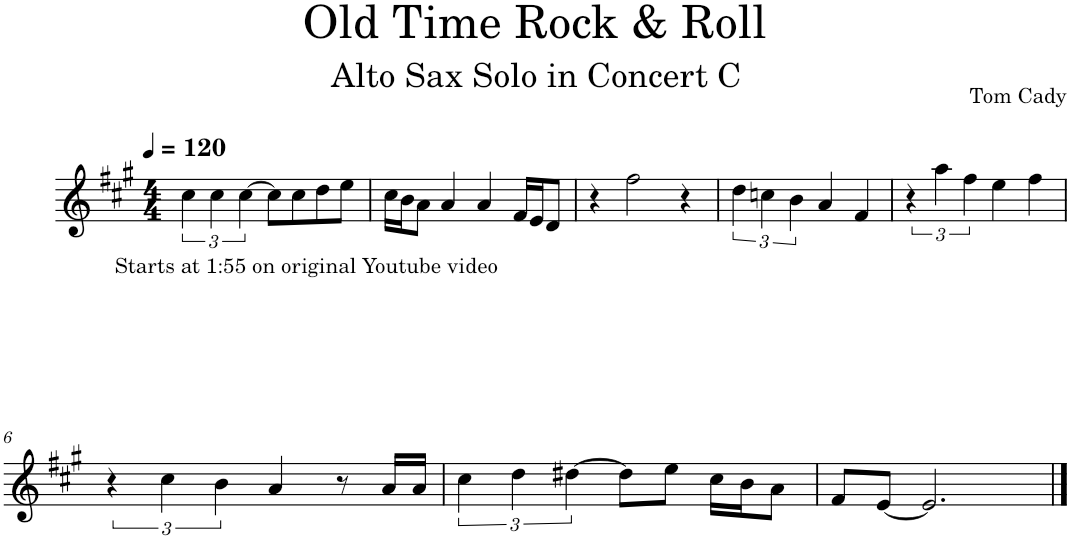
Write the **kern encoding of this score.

**kern
*part1
*staff1
*I"Alto Saxophone
*I'A. Sax.
*clefG2
*Trd5c9
*k[f#c#g#]
*M4/4
*MM120
=1
!LO:TX:b:t=Starts at 1&colon;55 on original Youtube video
6cc#\
6cc#\
[6cc#\
8cc#\L]
8cc#\
8dd\
8ee\J
=2
16cc#\LL
16b\J
8a\J
4a/
4a/
16f#/LL
16e/J
8d/J
=3
4r
2ff#\
4r
=4
6dd\
6ccn\
6b\
4a/
4f#/
=5
6r
6aa\
6ff#\
4ee\
4ff#\
!!LO:LB:g=z
=6
6r
6cc#\
6b\
4a/
8r
16a/LL
16a/JJ
=7
6cc#\
6dd\
[6dd#X\
8dd#\L]
8ee\J
16cc#\LL
16b\J
8a\J
=8
8f#/L
[8e/J
2.e/]
==
*-
